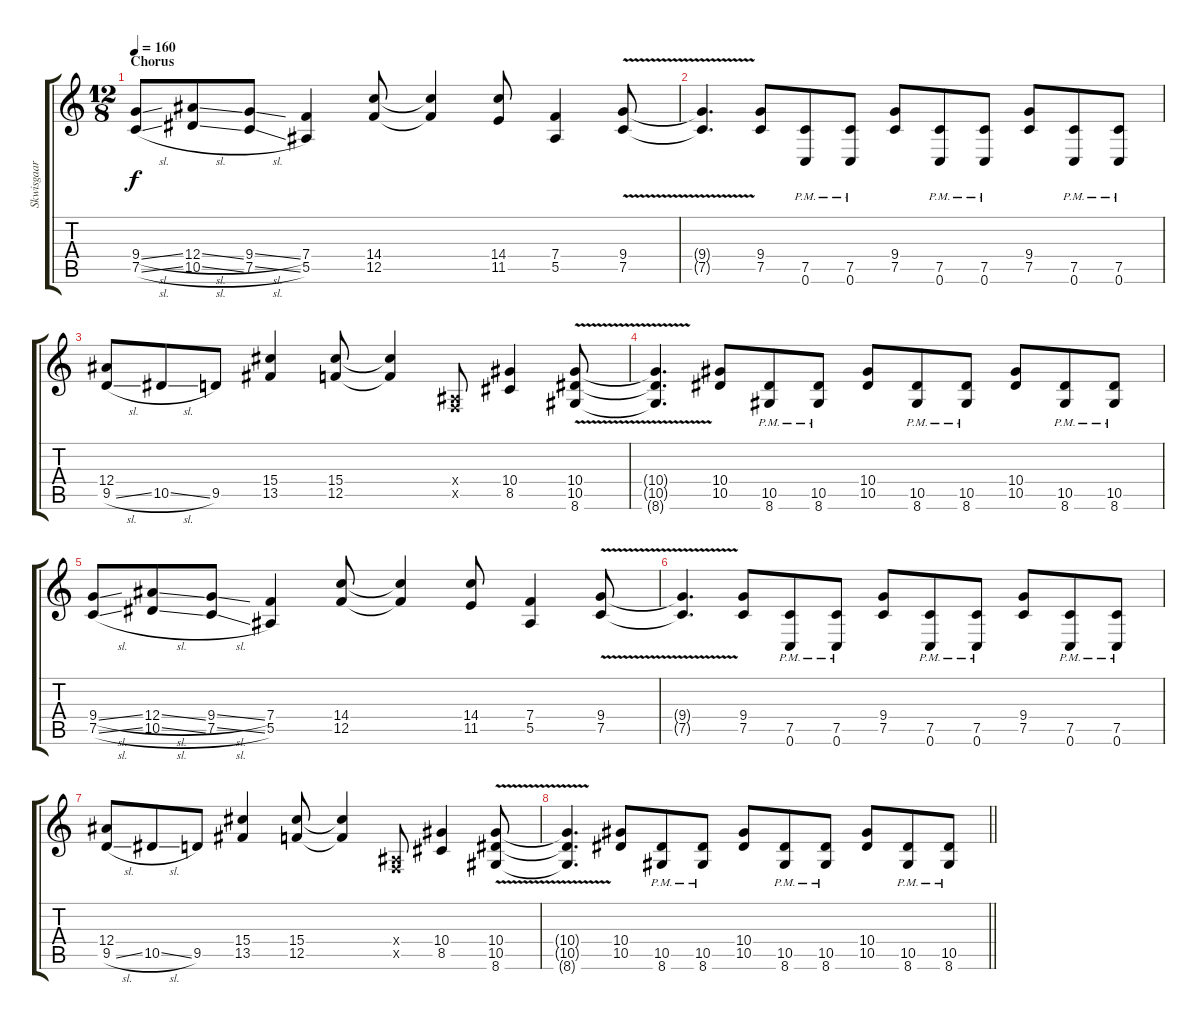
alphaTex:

\track ("Skwisgaar Skwigelf (Lead Guitar 1)" "Skwisgaar ") {instrument distortionguitar}
\staff {score tabs}
\tuning (C4 G3 Eb3 Bb2 F2 C2) {hide}
\ts (12 8)
\section ("" "Chorus")
\tempo 160
\clef g2
\ks c
(9.4{sl} 7.5{sl}).8{dy f} (12.4{sl} 10.5{sl}).8 (9.4{sl} 7.5{sl}).8 (7.4 5.5).4 (14.4 12.5).8 (14.4{t} 12.5{t}).4 (14.4 11.5).8 (7.4 5.5).4 (9.4{v} 7.5{v}).8 |
(9.4{t} 7.5{t}).4{d} (9.4 7.5).8 (7.5{pm} 0.6{pm}).8 (7.5{pm} 0.6{pm}).8 (9.4 7.5).8 (7.5{pm} 0.6{pm}).8 (7.5{pm} 0.6{pm}).8 (9.4 7.5).8 (7.5{pm} 0.6{pm}).8 (7.5{pm} 0.6{pm}).8 |
(12.4 9.5{sl}).8 10.5{sl}.8 9.5.8 (15.4 13.5).4 (15.4 12.5).8 (15.4{t} 12.5{t}).4 (0.4{x} 0.5{x}).8 (10.4 8.5).4 (10.4{v} 10.5{v} 8.6{v}).8 |
(10.4{t} 10.5{t} 8.6{t}).4{d} (10.4 10.5).8 (10.5{pm} 8.6{pm}).8 (10.5{pm} 8.6{pm}).8 (10.4 10.5).8 (10.5{pm} 8.6{pm}).8 (10.5{pm} 8.6{pm}).8 (10.4 10.5).8 (10.5{pm} 8.6{pm}).8 (10.5{pm} 8.6{pm}).8 |
(9.4{sl} 7.5{sl}).8 (12.4{sl} 10.5{sl}).8 (9.4{sl} 7.5{sl}).8 (7.4 5.5).4 (14.4 12.5).8 (14.4{t} 12.5{t}).4 (14.4 11.5).8 (7.4 5.5).4 (9.4{v} 7.5{v}).8 |
(9.4{t} 7.5{t}).4{d} (9.4 7.5).8 (7.5{pm} 0.6{pm}).8 (7.5{pm} 0.6{pm}).8 (9.4 7.5).8 (7.5{pm} 0.6{pm}).8 (7.5{pm} 0.6{pm}).8 (9.4 7.5).8 (7.5{pm} 0.6{pm}).8 (7.5{pm} 0.6{pm}).8 |
(12.4 9.5{sl}).8 10.5{sl}.8 9.5.8 (15.4 13.5).4 (15.4 12.5).8 (15.4{t} 12.5{t}).4 (0.4{x} 0.5{x}).8 (10.4 8.5).4 (10.4{v} 10.5{v} 8.6{v}).8 |
\barLineRight lightlight
(10.4{t} 10.5{t} 8.6{t}).4{d} (10.4 10.5).8 (10.5{pm} 8.6{pm}).8 (10.5{pm} 8.6{pm}).8 (10.4 10.5).8 (10.5{pm} 8.6{pm}).8 (10.5{pm} 8.6{pm}).8 (10.4 10.5).8 (10.5{pm} 8.6{pm}).8 (10.5{pm} 8.6{pm}).8
